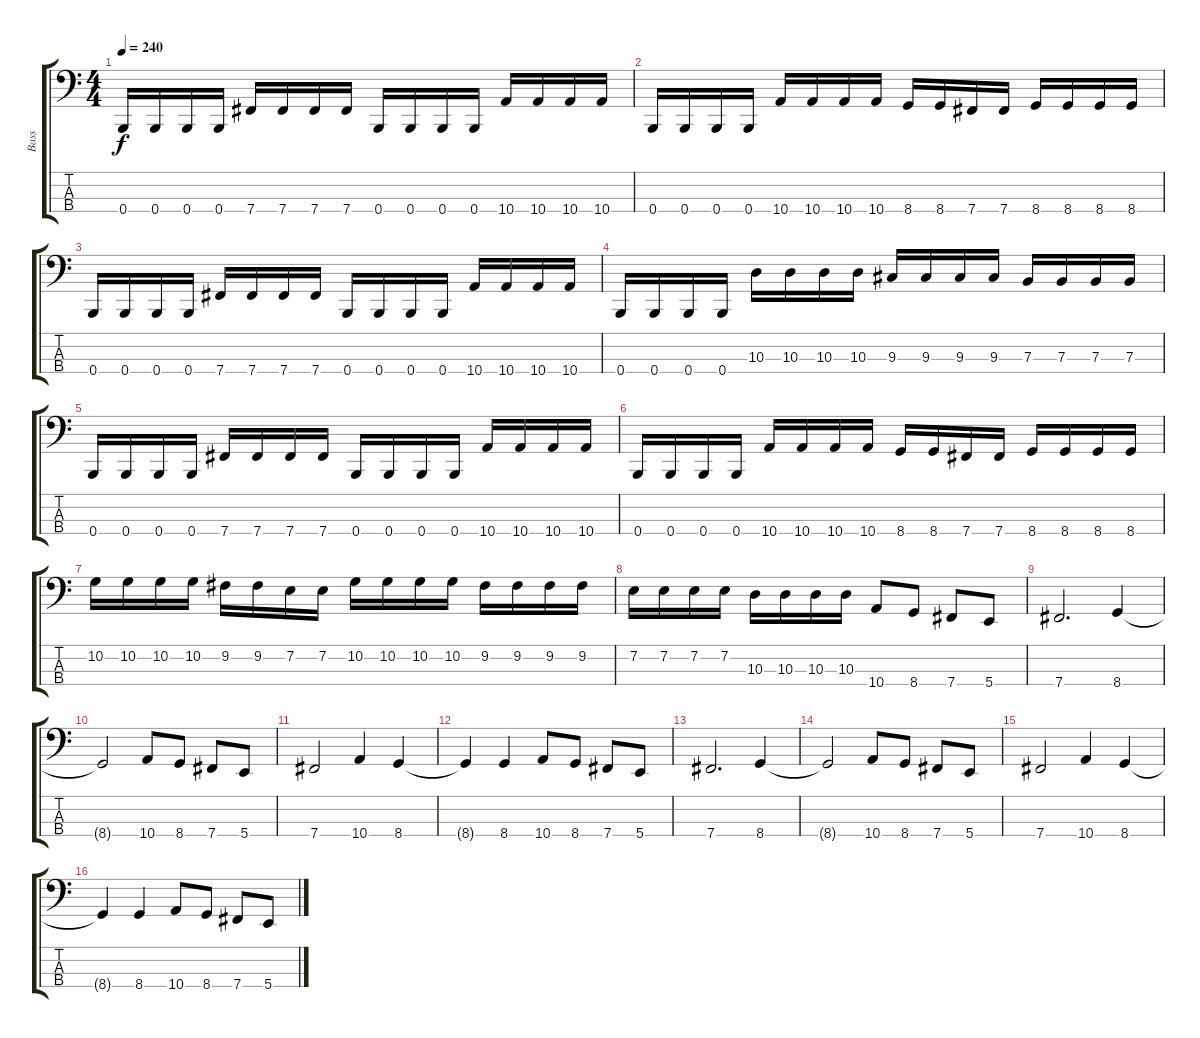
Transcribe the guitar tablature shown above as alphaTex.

\track ("Bass" "Bass") {instrument electricbasspick}
\staff {score tabs}
\tuning (D2 A1 E1 B0) {hide}
\ts (4 4)
\tempo 240
\clef f4
\ks c
0.4.16{dy f} 0.4.16 0.4.16 0.4.16 7.4.16 7.4.16 7.4.16 7.4.16 0.4.16 0.4.16 0.4.16 0.4.16 10.4.16 10.4.16 10.4.16 10.4.16 |
0.4.16 0.4.16 0.4.16 0.4.16 10.4.16 10.4.16 10.4.16 10.4.16 8.4.16 8.4.16 7.4.16 7.4.16 8.4.16 8.4.16 8.4.16 8.4.16 |
0.4.16 0.4.16 0.4.16 0.4.16 7.4.16 7.4.16 7.4.16 7.4.16 0.4.16 0.4.16 0.4.16 0.4.16 10.4.16 10.4.16 10.4.16 10.4.16 |
0.4.16 0.4.16 0.4.16 0.4.16 10.3.16 10.3.16 10.3.16 10.3.16 9.3.16 9.3.16 9.3.16 9.3.16 7.3.16 7.3.16 7.3.16 7.3.16 |
0.4.16 0.4.16 0.4.16 0.4.16 7.4.16 7.4.16 7.4.16 7.4.16 0.4.16 0.4.16 0.4.16 0.4.16 10.4.16 10.4.16 10.4.16 10.4.16 |
0.4.16 0.4.16 0.4.16 0.4.16 10.4.16 10.4.16 10.4.16 10.4.16 8.4.16 8.4.16 7.4.16 7.4.16 8.4.16 8.4.16 8.4.16 8.4.16 |
10.2.16 10.2.16 10.2.16 10.2.16 9.2.16 9.2.16 7.2.16 7.2.16 10.2.16 10.2.16 10.2.16 10.2.16 9.2.16 9.2.16 9.2.16 9.2.16 |
7.2.16 7.2.16 7.2.16 7.2.16 10.3.16 10.3.16 10.3.16 10.3.16 10.4.8 8.4.8 7.4.8 5.4.8 |
7.4.2{d} 8.4.4 |
8.4{t}.2 10.4.8 8.4.8 7.4.8 5.4.8 |
7.4.2 10.4.4 8.4.4 |
8.4{t}.4 8.4.4 10.4.8 8.4.8 7.4.8 5.4.8 |
7.4.2{d} 8.4.4 |
8.4{t}.2 10.4.8 8.4.8 7.4.8 5.4.8 |
7.4.2 10.4.4 8.4.4 |
8.4{t}.4 8.4.4 10.4.8 8.4.8 7.4.8 5.4.8
